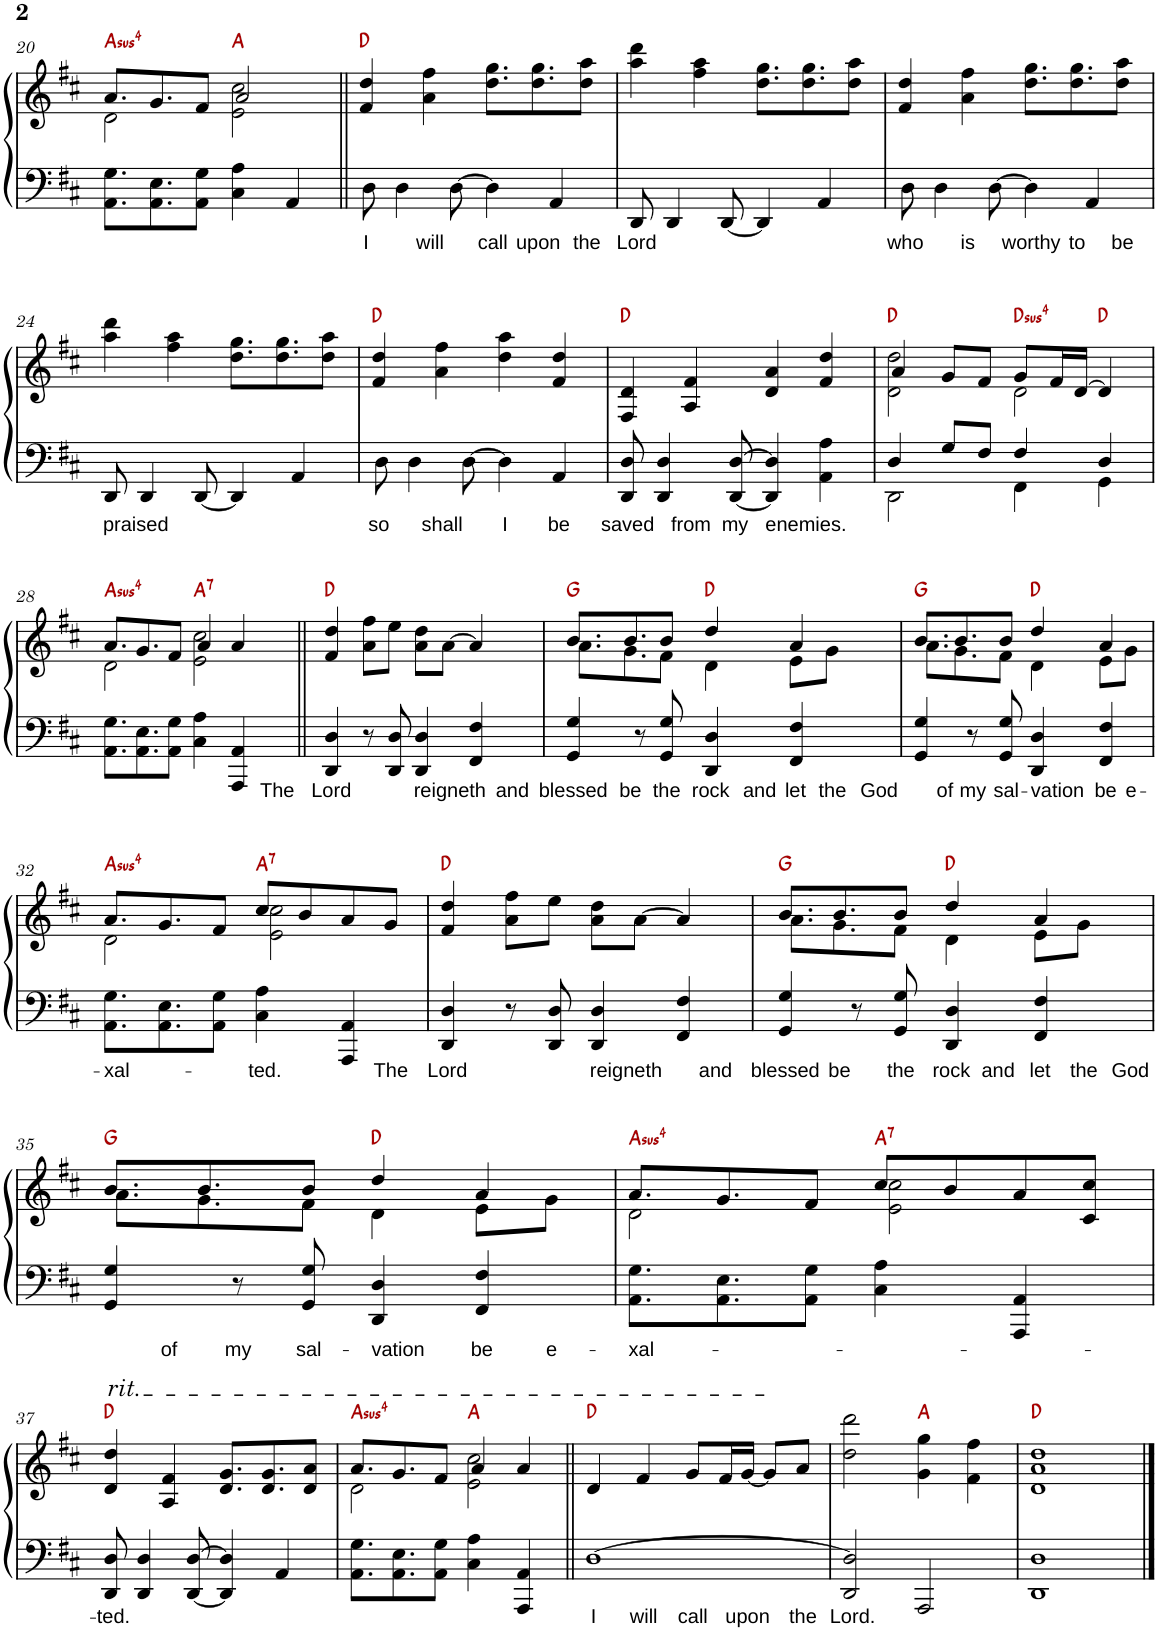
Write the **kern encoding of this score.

**kern	**text	**kern	**harte
*part1	*part1	*part1	*part1
*staff2	*staff2	*staff1	*
*I"Piano	*	*	*
*I'Pno.	*	*	*
!!LO:PB:g=z
*clefF4	*	*clefG2	*
*k[f#c#]	*	*k[f#c#]	*
*M4/4	*	*M4/4	*
=20	=20	=20	=20
*	*	*^	*
!	!	!	!	!LO:H:kt=4
8.AA\ 8.G\L	.	8.a/L	2d\	A:sus4
8.AA\ 8.E\	.	8.g/	.	.
8AA\ 8G\J	.	8f#/J	.	.
4C#\ 4A\	.	2a/	2e\ 2cc#\	A:maj
4AA/	.	.	.	.
*	*	*v	*v	*
=21||	=21||	=21||	=21||
*^	*	*	*
!	!	!LO:LY:b	!	!
8D\	4FF#	I	4f#/ 4dd/	D:maj
4D\	.	.	.	.
!	!	!LO:LY:b	!	!
.	4FF#	will	4a\ 4ff#\	.
[8D\	.	.	.	.
!	!	!LO:LY:b	!	!
4D\]	8.FF#L	call	8.dd\ 8.gg\L	.
!	!	!LO:LY:b	!	!
.	8.FF#	upon	8.dd\ 8.gg\	.
4AA/	.	.	.	.
!	!	!LO:LY:b	!	!
.	8FF#J	the	8dd\ 8aa\J	.
=22	=22	=22	=22	=22
!	!	!LO:LY:b	!	!
*v	*v	*	*	*
8DD/	Lord	4aa\ 4ddd\	.
4DD/	.	.	.
.	.	4ff#\ 4aa\	.
[8DD/	.	.	.
4DD/]	.	8.dd\ 8.gg\L	.
.	.	8.dd\ 8.gg\	.
4AA/	.	.	.
.	.	8dd\ 8aa\J	.
=23	=23	=23	=23
*^	*	*	*
!	!	!LO:LY:b	!	!
8D\	4FF#	who	4f#/ 4dd/	.
4D\	.	.	.	.
!	!	!LO:LY:b	!	!
.	4FF#	is	4a\ 4ff#\	.
[8D\	.	.	.	.
!	!	!LO:LY:b	!	!
4D\]	8.FF#L	worthy	8.dd\ 8.gg\L	.
!	!	!LO:LY:b	!	!
.	8.FF#	to	8.dd\ 8.gg\	.
4AA/	.	.	.	.
!	!	!LO:LY:b	!	!
.	8FF#J	be	8dd\ 8aa\J	.
!!LO:LB:g=z
=24	=24	=24	=24	=24
!	!	!LO:LY:b	!	!
*v	*v	*	*	*
8DD/	praised	4aa\ 4ddd\	.
4DD/	.	.	.
.	.	4ff#\ 4aa\	.
[8DD/	.	.	.
4DD/]	.	8.dd\ 8.gg\L	.
.	.	8.dd\ 8.gg\	.
4AA/	.	.	.
.	.	8dd\ 8aa\J	.
=25	=25	=25	=25
*^	*	*	*
!	!	!LO:LY:b	!	!
8D\	4FF#	so	4f#/ 4dd/	D:maj
4D\	.	.	.	.
!	!	!LO:LY:b	!	!
.	4FF#	shall	4a\ 4ff#\	.
[8D\	.	.	.	.
!	!	!LO:LY:b	!	!
4D\]	4FF#	I	4dd\ 4aa\	.
!	!	!LO:LY:b	!	!
4AA/	4FF#	be	4f#/ 4dd/	.
=26	=26	=26	=26	=26
!	!	!LO:LY:b	!	!
8DD/ 8D/	4ryy	saved	4F#/ 4d/	D:maj
4DD/ 4D/	.	.	.	.
!	!	!LO:LY:b	!	!
.	8FF#	from	4A/ 4f#/	.
!	!	!LO:LY:b	!	!
[8DD/ [8D/	2ryy	my	.	.
!	!	!LO:LY:b	!	!
4DD/] 4D/]	.	enemies.	4d/ 4a/	.
4AA\ 4A\	.	.	4f#/ 4dd/	.
.	8ryy	.	.	.
=27	=27	=27	=27	=27
*	*	*	*^	*
4D/	2DD\	.	4a/	2d\ 2dd\	D:maj
8G/L	.	.	8g/L	.	.
8F#/J	.	.	8f#/J	.	.
!	!	!	!	!	!LO:H:kt=4
4F#/	4FF#\	.	8g/L	2d\	D:sus4
.	.	.	16f#/L	.	.
.	.	.	[16d/JJ	.	.
4D/	4GG\	.	4d/]	.	D:maj
!!LO:LB:g=z	!!
=28	=28	=28	=28	=28	=28
!	!	!	!	!	!LO:H:kt=4
8.AA\ 8.G\L	2..ryy	.	8.a/L	2d\	A:sus4
8.AA\ 8.E\	.	.	8.g/	.	.
8AA\ 8G\J	.	.	8f#/J	.	.
!	!	!	!	!	!LO:H:kt=7
4C#\ 4A\	.	.	4a/	2e\ 2cc#\	A:7
4AAA/ 4AA/	.	.	4a/	.	.
!	!	!LO:LY:b	!	!	!
.	8FF#	The	.	.	.
*	*	*	*v	*v	*
=29||	=29||	=29||	=29||	=29||
!	!	!LO:LY:b	!	!
4DD/ 4D/	2..ryy	Lord	4f#/ 4dd/	D:maj
8r	.	.	8a\ 8ff#\L	.
8DD/ 8D/	.	.	8ee\J	.
!	!	!LO:LY:b	!	!
4DD/ 4D/	.	reigneth	8a\ 8dd\L	.
.	.	.	[8a\J	.
4FF#/ 4F#/	.	.	4a/]	.
!	!	!LO:LY:b	!	!
.	8FF#	and	.	.
=30	=30	=30	=30	=30
!	!	!LO:LY:b	!	!
*	*	*	*^	*
4GG/ 4G/	8.FF#L	blessed	8.b/L	8.a\L	G:maj
!	!	!LO:LY:b	!	!	!
.	8.FF#J	be	8.b/	8.g\	.
8r	.	.	.	.	.
!	!	!LO:LY:b	!	!	!
8GG/ 8G/	4ryy	the	8b/J	8f#\J	.
!	!	!LO:LY:b	!	!	!
4DD/ 4D/	.	rock	4dd/	4d\	D:maj
!	!	!LO:LY:b	!	!	!
.	8FF#	and	.	.	.
!	!	!LO:LY:b	!	!	!
4FF#/ 4F#/	8ryy	let	4a/	8e\L	.
!	!	!LO:LY:b	!	!	!
.	16FF#LL	the	.	8g\J	.
!	!	!LO:LY:b	!	!	!
.	16FF#JJ	God	.	.	.
=31	=31	=31	=31	=31	=31
4GG/ 4G/	8ryy	.	8.b/L	8.a\L	G:maj
!	!	!LO:LY:b	!	!	!
.	8FF#L	of	.	.	.
.	.	.	8.b/	8.g\	.
!	!	!LO:LY:b	!	!	!
8r	8FF#	my	.	.	.
!	!	!LO:LY:b	!	!	!
8GG/ 8G/	8FF#J	sal-	8b/J	8f#\J	.
!	!	!LO:LY:b	!	!	!
4DD/ 4D/	4FF#	-vation	4dd/	4d\	D:maj
!	!	!LO:LY:b	!	!	!
4FF#/ 4F#/	8FF#L	be	4a/	8e\L	.
!	!	!LO:LY:b	!	!	!
.	8FF#J	e-	.	8g\J	.
!!LO:LB:g=z	!!
=32	=32	=32	=32	=32	=32
!	!	!LO:LY:b	!	!	!LO:H:kt=4
8.AA\ 8.G\L	2..ryy	-xal-	8.a/L	2d\	A:sus4
8.AA\ 8.E\	.	.	8.g/	.	.
8AA\ 8G\J	.	.	8f#/J	.	.
!	!	!LO:LY:b	!	!	!LO:H:kt=7
4C#\ 4A\	.	-ted.	8cc#/L	2e\ 2cc#\	A:7
.	.	.	8b/	.	.
4AAA/ 4AA/	.	.	8a/	.	.
!	!	!LO:LY:b	!	!	!
.	8FF#	The	8g/J	.	.
*	*	*	*v	*v	*
=33	=33	=33	=33	=33
!	!	!LO:LY:b	!	!
4DD/ 4D/	2..ryy	Lord	4f#/ 4dd/	D:maj
8r	.	.	8a\ 8ff#\L	.
8DD/ 8D/	.	.	8ee\J	.
!	!	!LO:LY:b	!	!
4DD/ 4D/	.	reigneth	8a\ 8dd\L	.
.	.	.	[8a\J	.
4FF#/ 4F#/	.	.	4a/]	.
!	!	!LO:LY:b	!	!
.	8FF#	and	.	.
=34	=34	=34	=34	=34
!	!	!LO:LY:b	!	!
*	*	*	*^	*
4GG/ 4G/	8.FF#L	blessed	8.b/L	8.a\L	G:maj
!	!	!LO:LY:b	!	!	!
.	8.FF#J	be	8.b/	8.g\	.
8r	.	.	.	.	.
!	!	!LO:LY:b	!	!	!
8GG/ 8G/	4ryy	the	8b/J	8f#\J	.
!	!	!LO:LY:b	!	!	!
4DD/ 4D/	.	rock	4dd/	4d\	D:maj
!	!	!LO:LY:b	!	!	!
.	8FF#	and	.	.	.
!	!	!LO:LY:b	!	!	!
4FF#/ 4F#/	8ryy	let	4a/	8e\L	.
!	!	!LO:LY:b	!	!	!
.	16FF#LL	the	.	8g\J	.
!	!	!LO:LY:b	!	!	!
.	16FF#JJ	God	.	.	.
!!LO:LB:g=z	!!
=35	=35	=35	=35	=35	=35
4GG/ 4G/	8ryy	.	8.b/L	8.a\L	G:maj
!	!	!LO:LY:b	!	!	!
.	8FF#L	of	.	.	.
.	.	.	8.b/	8.g\	.
!	!	!LO:LY:b	!	!	!
8r	8FF#	my	.	.	.
!	!	!LO:LY:b	!	!	!
8GG/ 8G/	8FF#J	sal-	8b/J	8f#\J	.
!	!	!LO:LY:b	!	!	!
4DD/ 4D/	4FF#	-vation	4dd/	4d\	D:maj
!	!	!LO:LY:b	!	!	!
4FF#/ 4F#/	8FF#L	be	4a/	8e\L	.
!	!	!LO:LY:b	!	!	!
.	8FF#J	e-	.	8g\J	.
=36	=36	=36	=36	=36	=36
!	!	!LO:LY:b	!	!	!LO:H:kt=4
*v	*v	*	*	*	*
8.AA\ 8.G\L	-xal-	8.a/L	2d\	A:sus4
8.AA\ 8.E\	.	8.g/	.	.
8AA\ 8G\J	.	8f#/J	.	.
!	!	!	!	!LO:H:kt=7
4C#\ 4A\	.	8cc#/L	2e\ 2cc#\	A:7
.	.	8b/	.	.
4AAA/ 4AA/	.	8a/	.	.
.	.	8c#/ 8cc#/J	.	.
*	*	*v	*v	*
!!LO:LB:g=z
=37	=37	=37	=37
!	!	!LO:TX:a:t=rit.	!
!	!LO:LY:b	!	!
8DD/ 8D/	-ted.	4d/ 4dd/	D:maj
4DD/ 4D/	.	.	.
.	.	4A/ 4f#/	.
[8DD/ [8D/	.	.	.
4DD/] 4D/]	.	8.d/ 8.g/L	.
.	.	8.d/ 8.g/	.
4AA/	.	.	.
.	.	8d/ 8a/J	.
=38	=38	=38	=38
*	*	*^	*
!	!	!	!	!LO:H:kt=4
8.AA\ 8.G\L	.	8.a/L	2d\	A:sus4
8.AA\ 8.E\	.	8.g/	.	.
8AA\ 8G\J	.	8f#/J	.	.
4C#\ 4A\	.	4a/	2e\ 2cc#\	A:maj
4AAA/ 4AA/	.	4a/	.	.
*	*	*v	*v	*
=39||	=39||	=39||	=39||
*^	*	*	*
!	!	!LO:LY:b	!	!
[1D	4FF#	I	4d/	D:maj
!	!	!LO:LY:b	!	!
.	4FF#	will	4f#/	.
!	!	!LO:LY:b	!	!
.	8.FF#L	call	8g/L	.
.	.	.	16f#/L	.
!	!	!LO:LY:b	!	!
.	8.FF#	upon	[16g/JJ	.
.	.	.	8g/L]	.
!	!	!LO:LY:b	!	!
.	8FF#J	the	8a/J	.
=40	=40	=40	=40	=40
!	!	!LO:LY:b	!	!
*v	*v	*	*	*
2DD/ 2D/]	Lord.	2dd\ 2ddd\	.
2AAA/	.	4g\ 4gg\	A:maj
.	.	4f#\ 4ff#\	.
=41	=41	=41	=41
1DD 1D	.	1d 1a 1dd	D:maj
==	==	==	==
*-	*-	*-	*-
